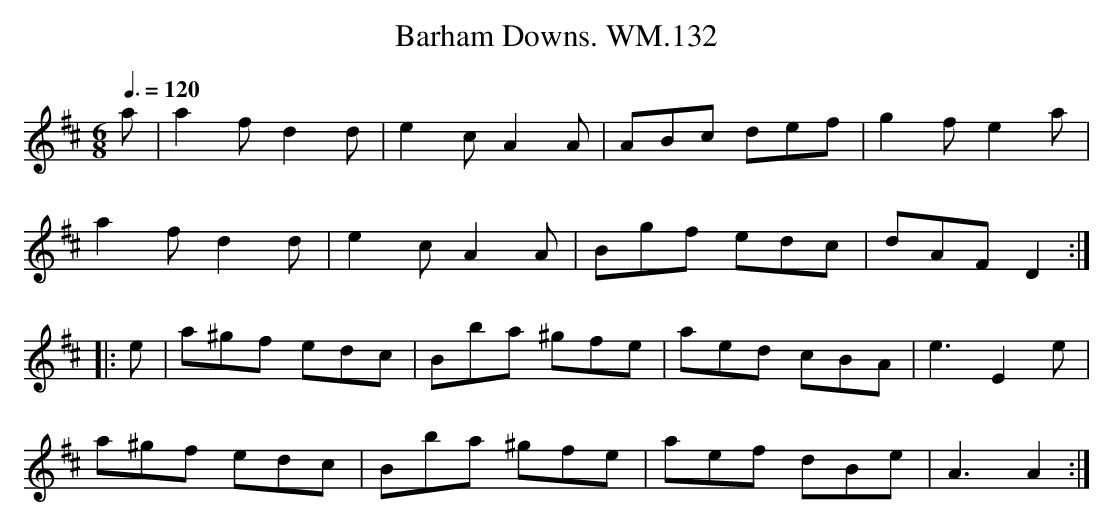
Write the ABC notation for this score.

X:1
T:Barham Downs. WM.132
M:6/8
L:1/8
Q:3/8=120
K:D
a|a2fd2d|e2cA2A|ABc def|g2fe2a|
a2fd2d|e2cA2A|Bgf edc|dAFD2:|
|:e|a^gf edc|Bba ^gfe|aed cBA|e3E2e|
a^gf edc|Bba ^gfe|aef dBe|A3A2:|
